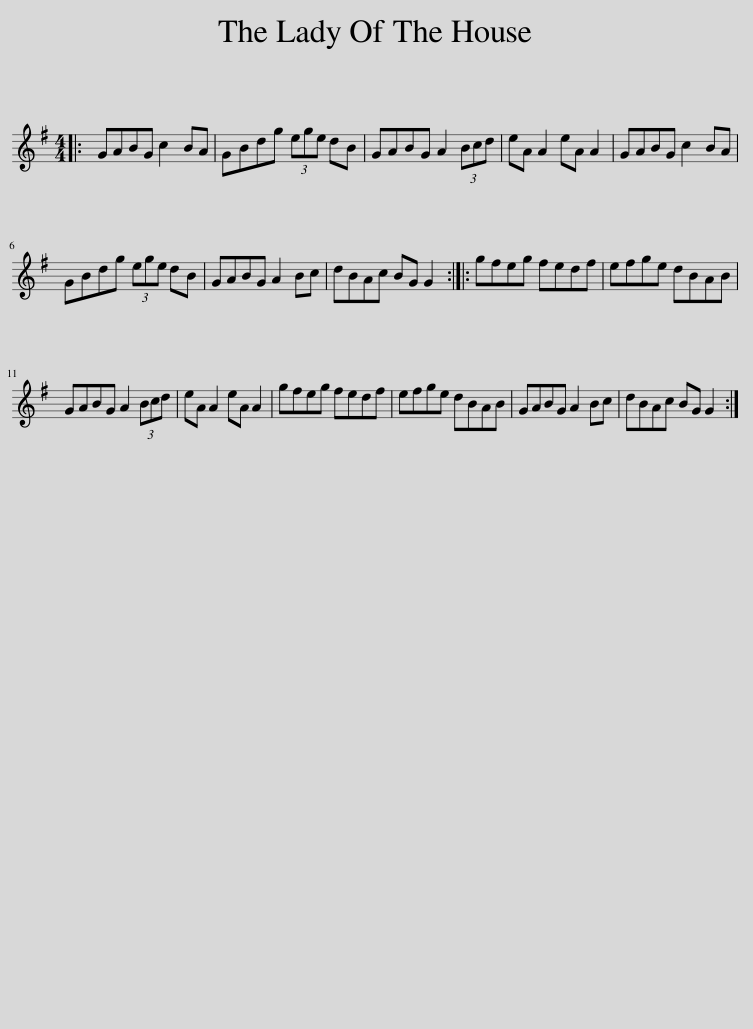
X:1
L:1/8
M:4/4
I:linebreak $
K:G
V:1 treble
V:1
|: GABG c2 BA | GBdg (3ege dB | GABG A2 (3Bcd | eA A2 eA A2 | GABG c2 BA |$ %5
 GBdg (3ege dB | GABG A2 Bc | dBAc BG G2 :: gfeg fedf | efge dBAB |$ %10
 GABG A2 (3Bcd | eA A2 eA A2 | gfeg fedf | efge dBAB | GABG A2 Bc | %15
 dBAc BG G2 :| %16
